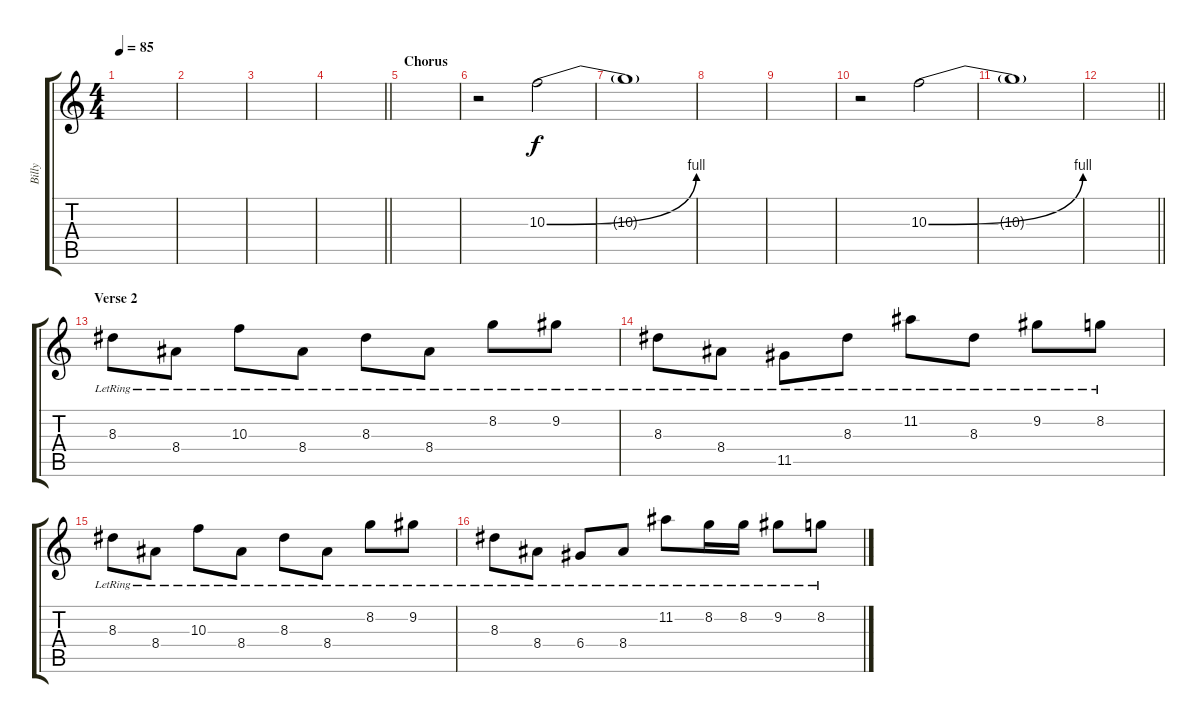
\track ("Billy" "Billy") {instrument overdrivenguitar}
\staff {score tabs}
\tuning (E4 B3 G3 D3 A2 E2) {hide}
\ts (4 4)
\tempo 85
\clef g2
\ks c
|
|
|
\barLineRight lightlight
|
\section ("" "Chorus")
|
r.2 10.3{be (bend 0 0 60 4)}.2 |
10.3{t}.1{volume 0} |
|
|
r.2 10.3{be (bend 0 0 60 4)}.2{volume 14 instrument overdrivenguitar} |
10.3{t}.1{volume 0} |
\barLineRight lightlight
|
\section ("" "Verse 2")
8.3{lr}.8{volume 14 instrument electricguitarjazz} 8.4{lr}.8 10.3{lr}.8 8.4{lr}.8 8.3{lr}.8 8.4{lr}.8 8.2{lr}.8 9.2{lr}.8 |
8.3{lr}.8 8.4{lr}.8 11.5{lr}.8 8.3{lr}.8 11.2{lr}.8 8.3{lr}.8 9.2{lr}.8 8.2{lr}.8 |
8.3{lr}.8 8.4{lr}.8 10.3{lr}.8 8.4{lr}.8 8.3{lr}.8 8.4{lr}.8 8.2{lr}.8 9.2{lr}.8 |
8.3{lr}.8 8.4{lr}.8 6.4{lr}.8 8.4{lr}.8 11.2{lr}.8 8.2{lr}.16 8.2{lr}.16 9.2{lr}.8 8.2{lr}.8
